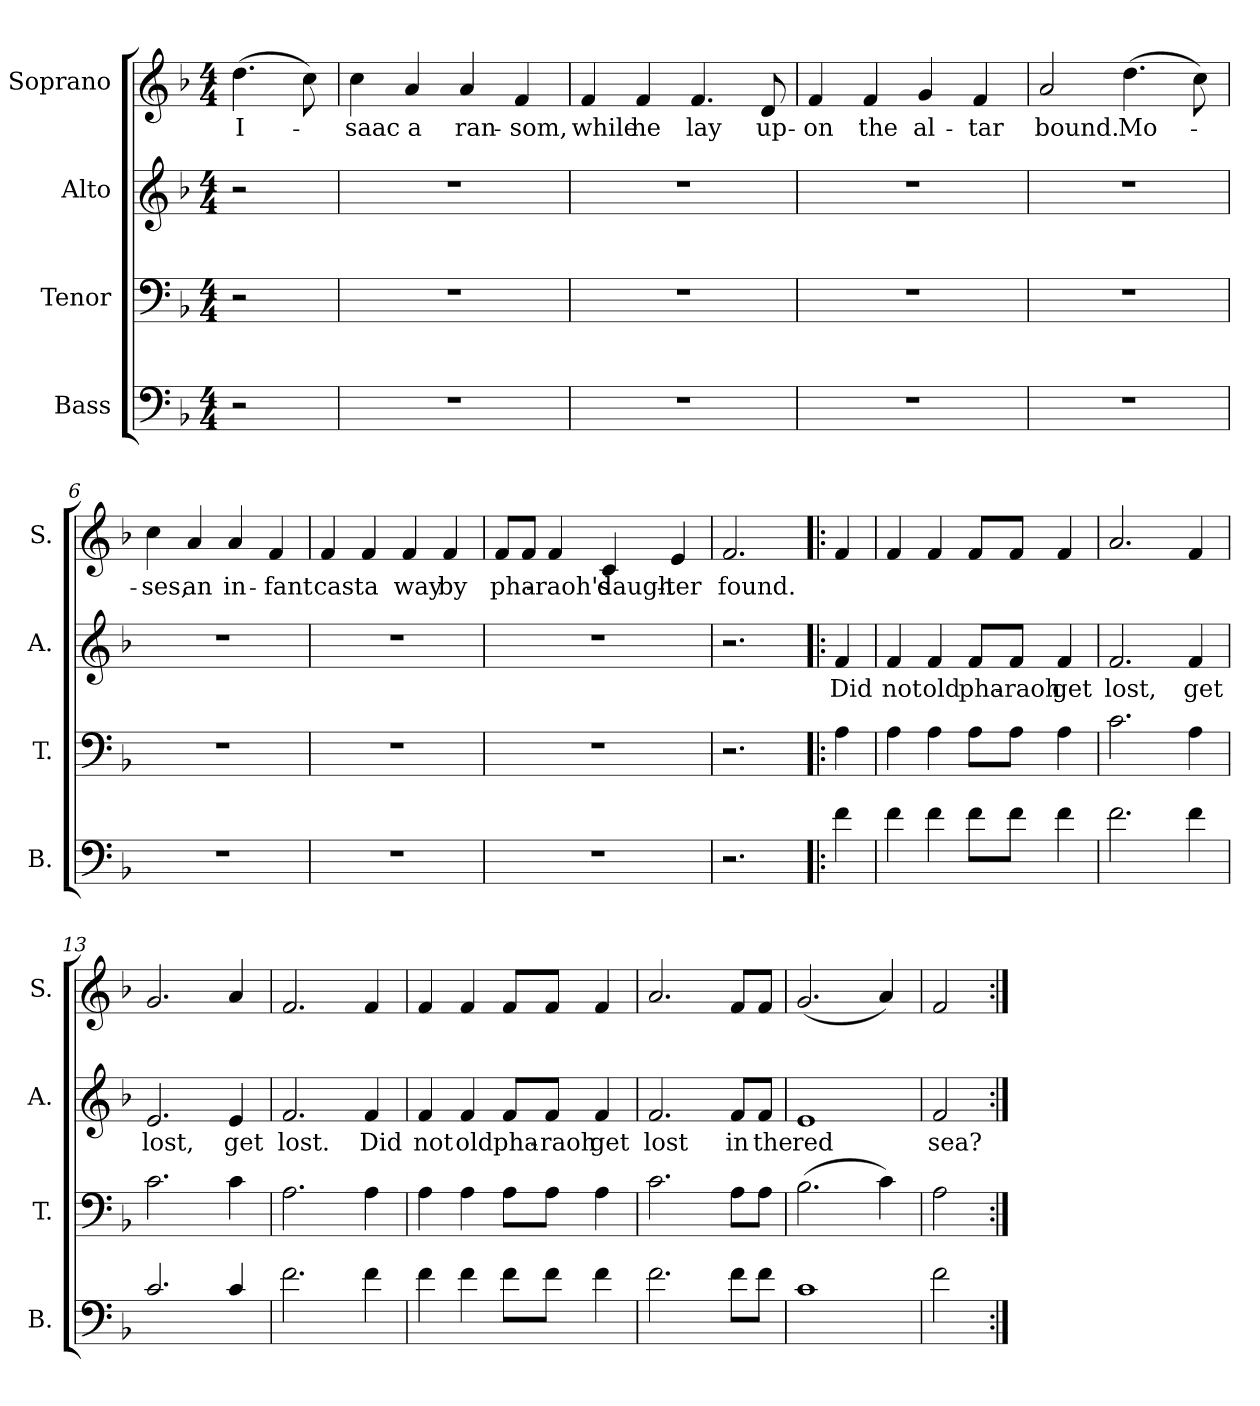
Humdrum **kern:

**kern	**kern	**kern	**text	**kern	**text
*part4	*part3	*part2	*part2	*part1	*part1
*staff4	*staff3	*staff2	*staff2	*staff1	*staff1
*I"Bass	*I"Tenor	*I"Alto	*	*I"Soprano	*
*I'B.	*I'T.	*I'A.	*	*I'S.	*
*clefF4	*clefF4	*clefG2	*	*clefG2	*
*ITrd7c12	*	*	*	*	*
*k[b-]	*k[b-]	*k[b-]	*	*k[b-]	*
*M4/4	*M4/4	*M4/4	*	*M4/4	*
*MM100	*MM100	*MM100	*	*MM100	*
=1	=1	=1	=1	=1	=1
!	!	!	!	!	!LO:LY:b
2r	2r	2r	.	(4.dd\	I-
.	.	.	.	8cc\)	.
=2	=2	=2	=2	=2	=2
!	!	!	!	!	!LO:LY:b
1r	1r	1r	.	4cc\	-saac
!	!	!	!	!	!LO:LY:b
.	.	.	.	4a/	a
!	!	!	!	!	!LO:LY:b
.	.	.	.	4a/	ran-
!	!	!	!	!	!LO:LY:b
.	.	.	.	4f/	-som,
=3	=3	=3	=3	=3	=3
!	!	!	!	!	!LO:LY:b
1r	1r	1r	.	4f/	while
!	!	!	!	!	!LO:LY:b
.	.	.	.	4f/	he
!	!	!	!	!	!LO:LY:b
.	.	.	.	4.f/	lay
!	!	!	!	!	!LO:LY:b
.	.	.	.	8d/	up-
=4	=4	=4	=4	=4	=4
!	!	!	!	!	!LO:LY:b
1r	1r	1r	.	4f/	-on
!	!	!	!	!	!LO:LY:b
.	.	.	.	4f/	the
!	!	!	!	!	!LO:LY:b
.	.	.	.	4g/	al-
!	!	!	!	!	!LO:LY:b
.	.	.	.	4f/	-tar
!!LO:LB:g=z
=5	=5	=5	=5	=5	=5
!	!	!	!	!	!LO:LY:b
1r	1r	1r	.	2a/	bound.
!	!	!	!	!	!LO:LY:b
.	.	.	.	(4.dd\	Mo-
.	.	.	.	8cc\)	.
=6	=6	=6	=6	=6	=6
!	!	!	!	!	!LO:LY:b
1r	1r	1r	.	4cc\	-ses,
!	!	!	!	!	!LO:LY:b
.	.	.	.	4a/	an
!	!	!	!	!	!LO:LY:b
.	.	.	.	4a/	in-
!	!	!	!	!	!LO:LY:b
.	.	.	.	4f/	-fant
=7	=7	=7	=7	=7	=7
!	!	!	!	!	!LO:LY:b
1r	1r	1r	.	4f/	cast
!	!	!	!	!	!LO:LY:b
.	.	.	.	4f/	a
!	!	!	!	!	!LO:LY:b
.	.	.	.	4f/	way
!	!	!	!	!	!LO:LY:b
.	.	.	.	4f/	by
=8	=8	=8	=8	=8	=8
!	!	!	!	!	!LO:LY:b
1r	1r	1r	.	8f/L	pha-
.	.	.	.	8f/J	.
!	!	!	!	!	!LO:LY:b
.	.	.	.	4f/	-raoh's
!	!	!	!	!	!LO:LY:b
.	.	.	.	4c/	daugh-
!	!	!	!	!	!LO:LY:b
.	.	.	.	4e/	-ter
=9	=9	=9	=9	=9	=9
!	!	!	!	!	!LO:LY:b
2.r	2.r	2.r	.	2.f/	found.
!!LO:LB:g=z
=10!|:	=10!|:	=10!|:	=10!|:	=10!|:	=10!|:
!	!	!	!LO:LY:b	!	!
4F\	4A\	4f/	Did	4f/	.
=11	=11	=11	=11	=11	=11
!	!	!	!LO:LY:b	!	!
4F\	4A\	4f/	not	4f/	.
!	!	!	!LO:LY:b	!	!
4F\	4A\	4f/	old	4f/	.
!	!	!	!LO:LY:b	!	!
8F\L	8A\L	8f/L	pha-	8f/L	.
!	!	!	!LO:LY:b	!	!
8F\J	8A\J	8f/J	-raoh	8f/J	.
!	!	!	!LO:LY:b	!	!
4F\	4A\	4f/	get	4f/	.
=12	=12	=12	=12	=12	=12
!	!	!	!LO:LY:b	!	!
2.F\	2.c\	2.f/	lost,	2.a/	.
!	!	!	!LO:LY:b	!	!
4F\	4A\	4f/	get	4f/	.
=13	=13	=13	=13	=13	=13
!	!	!	!LO:LY:b	!	!
2.C/	2.c\	2.e/	lost,	2.g/	.
!	!	!	!LO:LY:b	!	!
4C/	4c\	4e/	get	4a/	.
=14	=14	=14	=14	=14	=14
!	!	!	!LO:LY:b	!	!
2.F\	2.A\	2.f/	lost.	2.f/	.
!	!	!	!LO:LY:b	!	!
4F\	4A\	4f/	Did	4f/	.
!!LO:LB:g=z
=15	=15	=15	=15	=15	=15
!	!	!	!LO:LY:b	!	!
4F\	4A\	4f/	not	4f/	.
!	!	!	!LO:LY:b	!	!
4F\	4A\	4f/	old	4f/	.
!	!	!	!LO:LY:b	!	!
8F\L	8A\L	8f/L	pha-	8f/L	.
!	!	!	!LO:LY:b	!	!
8F\J	8A\J	8f/J	-raoh	8f/J	.
!	!	!	!LO:LY:b	!	!
4F\	4A\	4f/	get	4f/	.
=16	=16	=16	=16	=16	=16
!	!	!	!LO:LY:b	!	!
2.F\	2.c\	2.f/	lost	2.a/	.
!	!	!	!LO:LY:b	!	!
8F\L	8A\L	8f/L	in	8f/L	.
!	!	!	!LO:LY:b	!	!
8F\J	8A\J	8f/J	the	8f/J	.
=17	=17	=17	=17	=17	=17
!	!	!	!LO:LY:b	!	!
1C	(2.B-\	1e	red	(2.g/	.
.	4c\)	.	.	4a/)	.
=18	=18	=18	=18	=18	=18
!	!	!	!LO:LY:b	!	!
2F\	2A\	2f/	sea?	2f/	.
=:|!	=:|!	=:|!	=:|!	=:|!	=:|!
*-	*-	*-	*-	*-	*-
